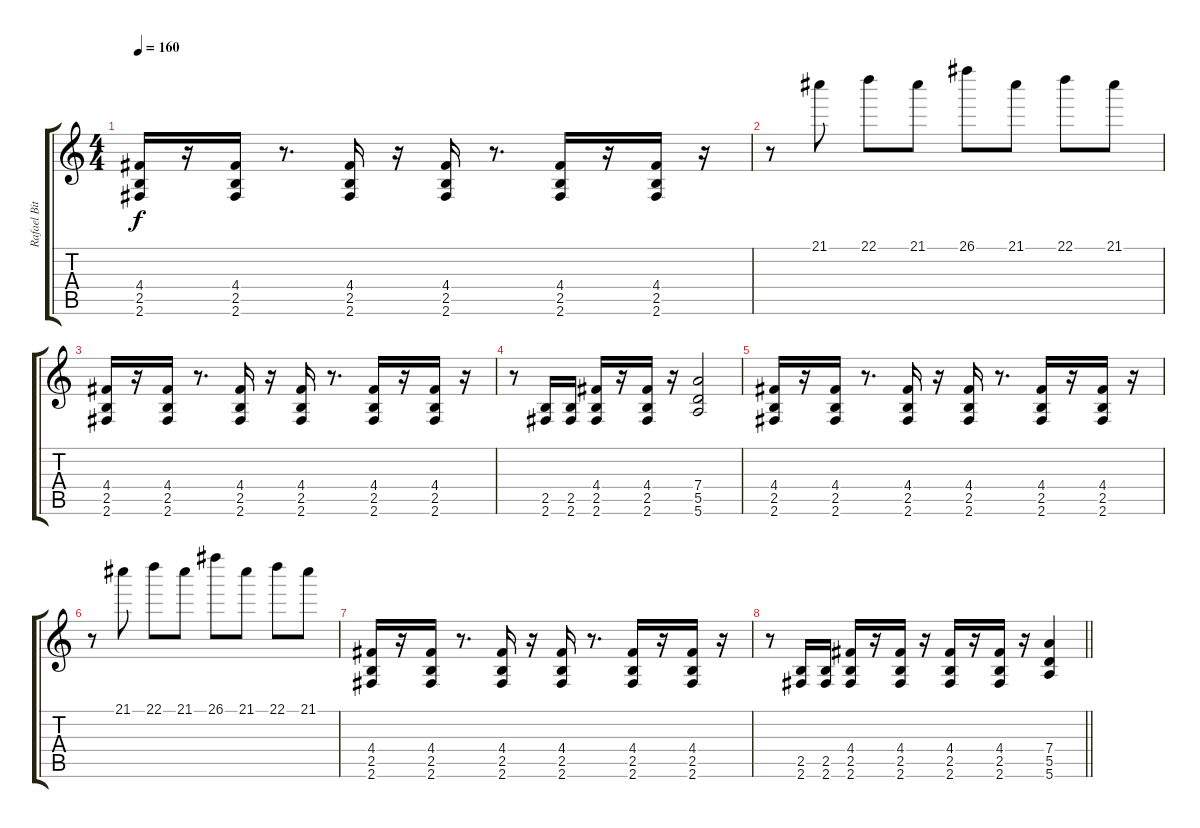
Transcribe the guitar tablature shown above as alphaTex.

\track ("Rafael Bittencourt" "Rafael Bit") {instrument distortionguitar}
\staff {score tabs}
\tuning (E4 B3 G3 D3 A2 E2) {hide}
\ts (4 4)
\tempo 160
\clef g2
\ks c
(4.4 2.5 2.6).16{dy f volume 12} r.16 (4.4 2.5 2.6).16 r.8{d} (4.4 2.5 2.6).16 r.16 (4.4 2.5 2.6).16 r.8{d} (4.4 2.5 2.6).16 r.16 (4.4 2.5 2.6).16 r.16 |
r.8 21.1.8 22.1.8 21.1.8 26.1.8 21.1.8 22.1.8 21.1.8 |
(4.4 2.5 2.6).16 r.16 (4.4 2.5 2.6).16 r.8{d} (4.4 2.5 2.6).16 r.16 (4.4 2.5 2.6).16 r.8{d} (4.4 2.5 2.6).16 r.16 (4.4 2.5 2.6).16 r.16 |
r.8 (2.5 2.6).16 (2.5 2.6).16 (4.4 2.5 2.6).16 r.16 (4.4 2.5 2.6).16 r.16 (7.4 5.5 5.6).2 |
(4.4 2.5 2.6).16 r.16 (4.4 2.5 2.6).16 r.8{d} (4.4 2.5 2.6).16 r.16 (4.4 2.5 2.6).16 r.8{d} (4.4 2.5 2.6).16 r.16 (4.4 2.5 2.6).16 r.16 |
r.8 21.1.8 22.1.8 21.1.8 26.1.8 21.1.8 22.1.8 21.1.8 |
(4.4 2.5 2.6).16 r.16 (4.4 2.5 2.6).16 r.8{d} (4.4 2.5 2.6).16 r.16 (4.4 2.5 2.6).16 r.8{d} (4.4 2.5 2.6).16 r.16 (4.4 2.5 2.6).16 r.16 |
\barLineRight lightlight
r.8 (2.5 2.6).16 (2.5 2.6).16 (4.4 2.5 2.6).16 r.16 (4.4 2.5 2.6).16 r.16 (4.4 2.5 2.6).16 r.16 (4.4 2.5 2.6).16 r.16 (7.4 5.5 5.6).4
